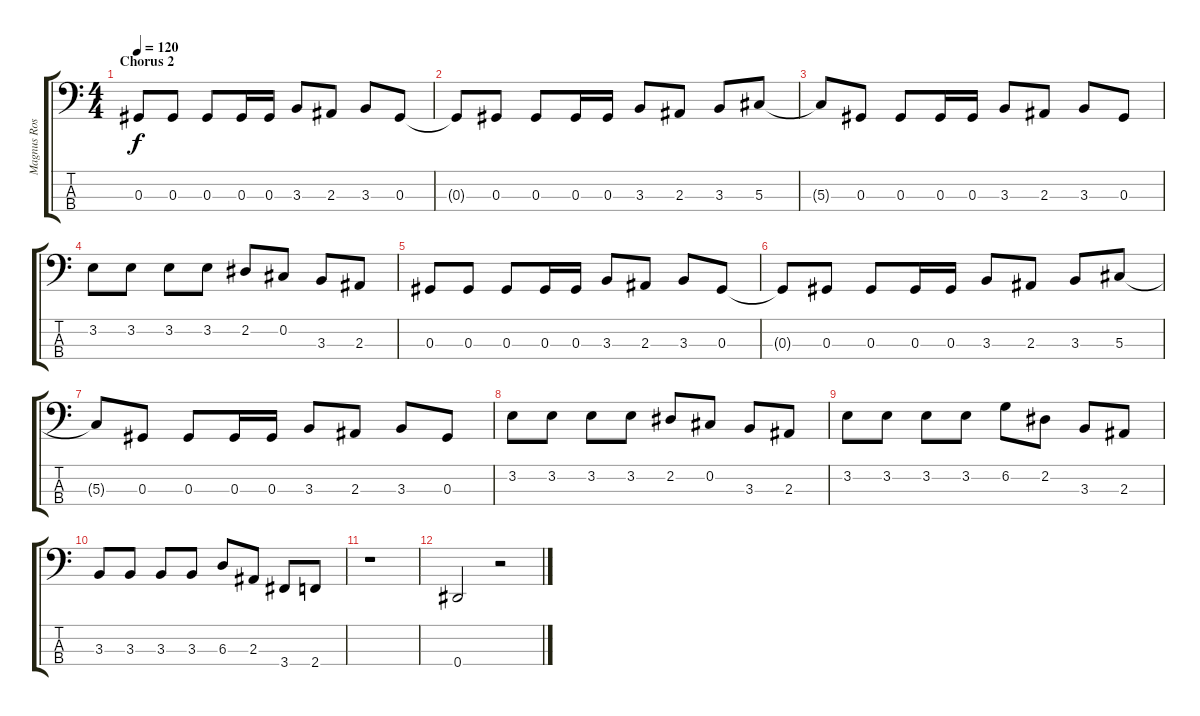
\track ("Magnus Rosen" "Magnus Ros") {instrument electricbassfinger}
\staff {score tabs}
\tuning (Gb2 Db2 Ab1 Eb1) {hide}
\ts (4 4)
\section ("" "Chorus 2")
\tempo 120
\clef f4
\ks c
0.3.8{dy f} 0.3.8 0.3.8 0.3.16 0.3.16 3.3.8 2.3.8 3.3.8 0.3.8 |
0.3{t}.8 0.3.8 0.3.8 0.3.16 0.3.16 3.3.8 2.3.8 3.3.8 5.3.8 |
5.3{t}.8 0.3.8 0.3.8 0.3.16 0.3.16 3.3.8 2.3.8 3.3.8 0.3.8 |
3.2.8 3.2.8 3.2.8 3.2.8 2.2.8 0.2.8 3.3.8 2.3.8 |
0.3.8 0.3.8 0.3.8 0.3.16 0.3.16 3.3.8 2.3.8 3.3.8 0.3.8 |
0.3{t}.8 0.3.8 0.3.8 0.3.16 0.3.16 3.3.8 2.3.8 3.3.8 5.3.8 |
5.3{t}.8 0.3.8 0.3.8 0.3.16 0.3.16 3.3.8 2.3.8 3.3.8 0.3.8 |
3.2.8 3.2.8 3.2.8 3.2.8 2.2.8 0.2.8 3.3.8 2.3.8 |
3.2.8 3.2.8 3.2.8 3.2.8 6.2.8 2.2.8 3.3.8 2.3.8 |
3.3.8 3.3.8 3.3.8 3.3.8 6.3.8 2.3.8 3.4.8 2.4.8 |
r.1 |
0.4.2 r.2
